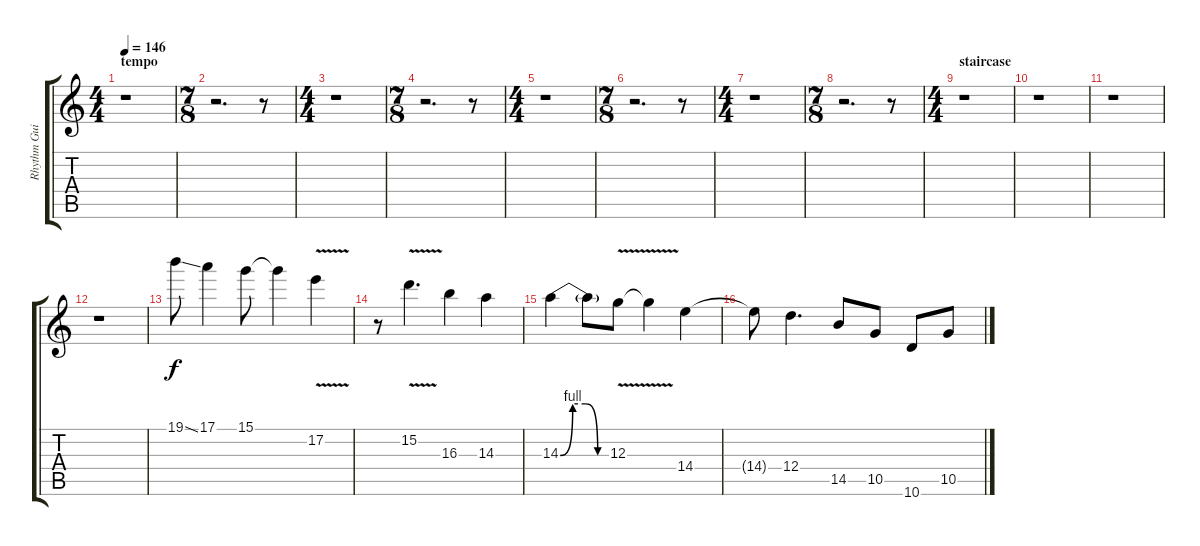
\track ("Rhythm Guitar" "Rhythm Gui") {instrument distortionguitar}
\staff {score tabs}
\tuning (E4 B3 G3 D3 A2 E2) {hide}
\ts (4 4)
\section ("" "tempo")
\tempo 146
\clef g2
\ks c
r.1{dy f} |
\ts (7 8)
r.2{d} r.8 |
\ts (4 4)
r.1 |
\ts (7 8)
r.2{d} r.8 |
\ts (4 4)
r.1 |
\ts (7 8)
r.2{d} r.8 |
\ts (4 4)
r.1 |
\ts (7 8)
r.2{d} r.8 |
\ts (4 4)
\section ("" "staircase")
r.1 |
r.1 |
r.1 |
r.1 |
19.1{ss}.8 17.1.4 15.1.8 15.1{t}.4 17.2{v}.4 |
r.8 15.2{v}.4{d} 16.3.4 14.3.4 |
14.3{be (custom 0 0 15 4 30 4 45 0 60 0)}.4 14.3{t}.8 12.3{v}.8 12.3{t}.4 14.4.4 |
14.4{t}.8 12.4.4{d} 14.5.8 10.5.8 10.6.8 10.5.8
